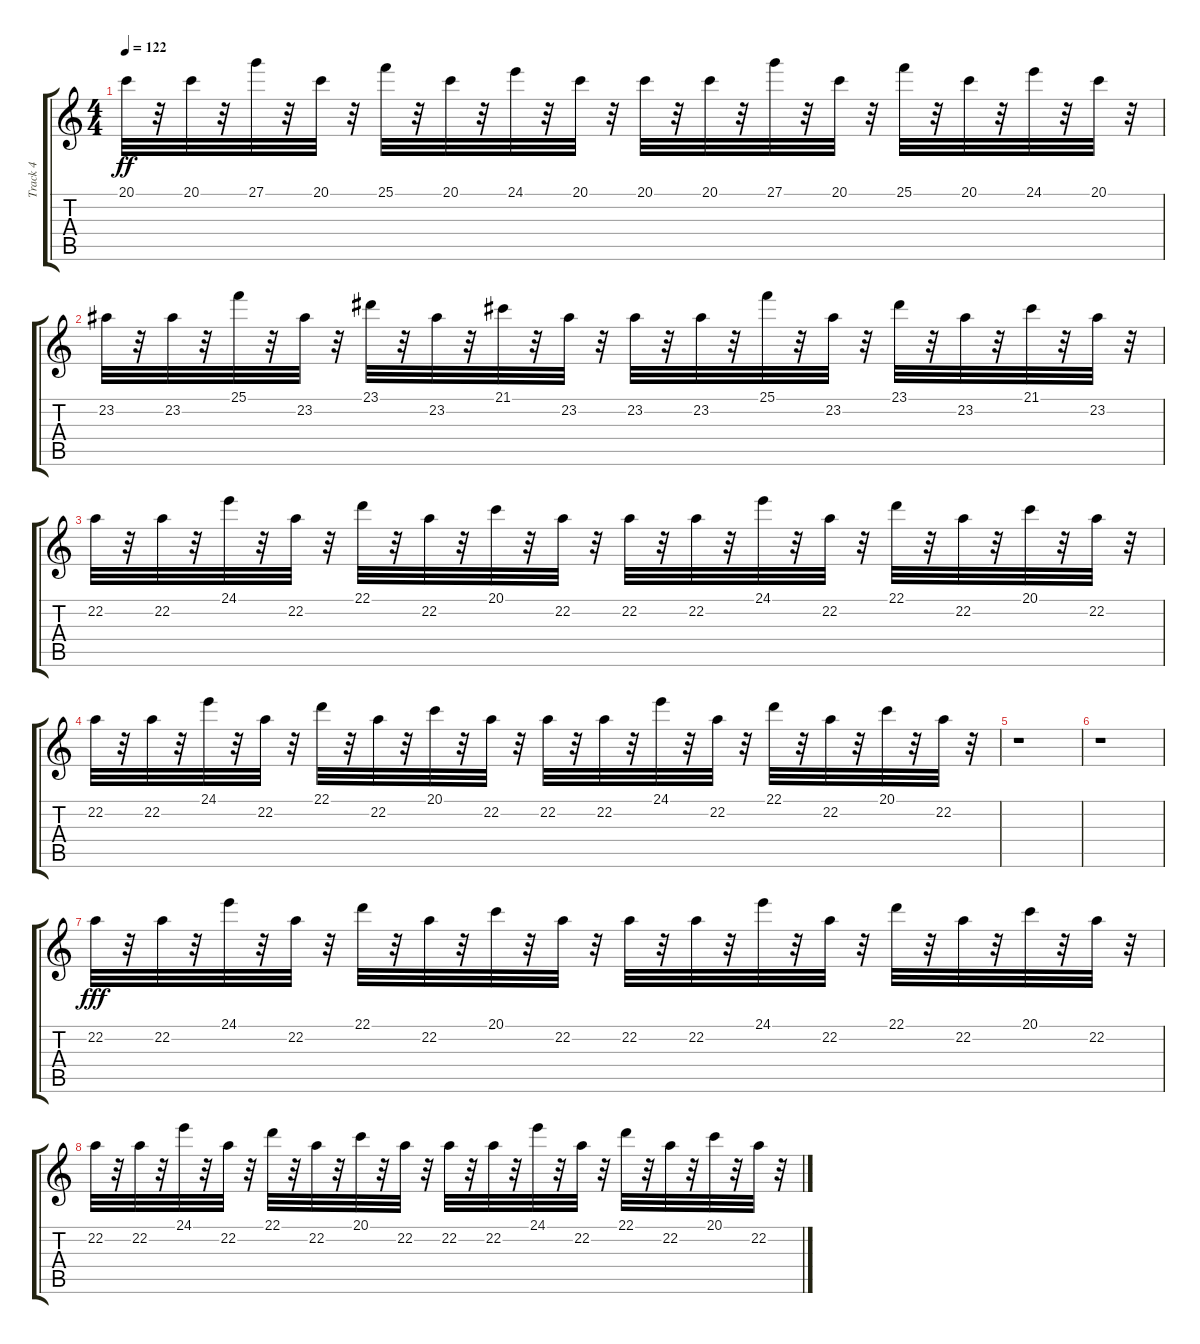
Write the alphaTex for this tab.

\track ("Track 4" "Track 4") {instrument lead1square}
\staff {score tabs}
\tuning (E4 B3 G3 D3 A2 E2) {hide}
\ts (4 4)
\tempo 122
\clef g2
\ks c
20.1.32{dy ff} r.32 20.1.32 r.32 27.1.32 r.32 20.1.32 r.32 25.1.32 r.32 20.1.32 r.32 24.1.32 r.32 20.1.32 r.32 20.1.32 r.32 20.1.32 r.32 27.1.32 r.32 20.1.32 r.32 25.1.32 r.32 20.1.32 r.32 24.1.32 r.32 20.1.32 r.32 |
23.2.32 r.32 23.2.32 r.32 25.1.32 r.32 23.2.32 r.32 23.1.32 r.32 23.2.32 r.32 21.1.32 r.32 23.2.32 r.32 23.2.32 r.32 23.2.32 r.32 25.1.32 r.32 23.2.32 r.32 23.1.32 r.32 23.2.32 r.32 21.1.32 r.32 23.2.32 r.32 |
22.2.32 r.32 22.2.32 r.32 24.1.32 r.32 22.2.32 r.32 22.1.32 r.32 22.2.32 r.32 20.1.32 r.32 22.2.32 r.32 22.2.32 r.32 22.2.32 r.32 24.1.32 r.32 22.2.32 r.32 22.1.32 r.32 22.2.32 r.32 20.1.32 r.32 22.2.32 r.32 |
22.2.32 r.32 22.2.32 r.32 24.1.32 r.32 22.2.32 r.32 22.1.32 r.32 22.2.32 r.32 20.1.32 r.32 22.2.32 r.32 22.2.32 r.32 22.2.32 r.32 24.1.32 r.32 22.2.32 r.32 22.1.32 r.32 22.2.32 r.32 20.1.32 r.32 22.2.32 r.32 |
r.1 |
r.1 |
22.2.32{dy fff} r.32 22.2.32 r.32 24.1.32 r.32 22.2.32 r.32 22.1.32 r.32 22.2.32 r.32 20.1.32 r.32 22.2.32 r.32 22.2.32 r.32 22.2.32 r.32 24.1.32 r.32 22.2.32 r.32 22.1.32 r.32 22.2.32 r.32 20.1.32 r.32 22.2.32 r.32 |
22.2.32 r.32 22.2.32 r.32 24.1.32 r.32 22.2.32 r.32 22.1.32 r.32 22.2.32 r.32 20.1.32 r.32 22.2.32 r.32 22.2.32 r.32 22.2.32 r.32 24.1.32 r.32 22.2.32 r.32 22.1.32 r.32 22.2.32 r.32 20.1.32 r.32 22.2.32 r.32
